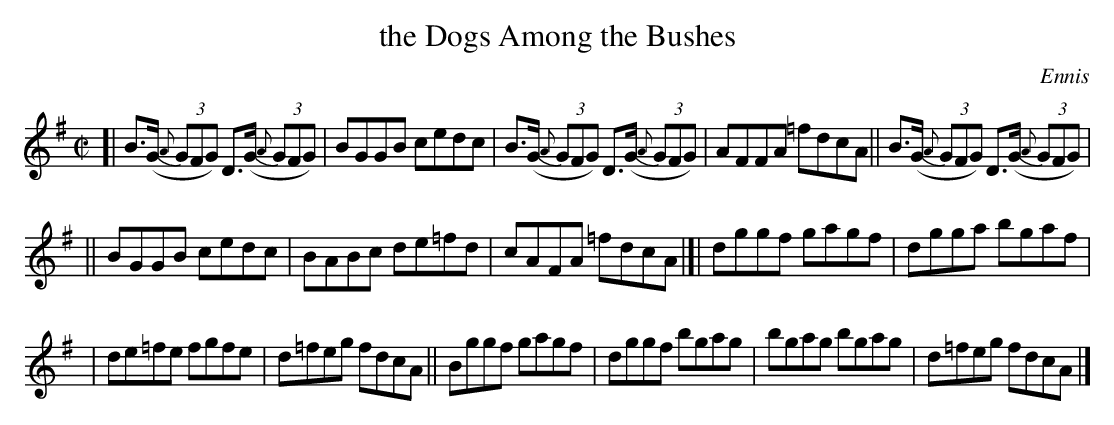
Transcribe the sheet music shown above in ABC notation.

X:1
T: the Dogs Among the Bushes
M: C|
L: 1/8
O: Ennis
K: G
[| B>(G (3{A}GFG) D>(G (3{A}GFG) | BGGB cedc \
| B>(G (3{A}GFG) D>(G (3{A}GFG) | AFFA =fdcA \
|| B>(G (3{A}GFG) D>(G (3{A}GFG) |
|| BGGB cedc | BABc de=fd | cAFA =fdcA \
|[| dggf gagf | dgga bgaf |
|  de=fe fgfe | d=feg fdcA \
|| Bggf gagf | dggf bgag \
|  bgag bgag | d=feg fdcA |]
